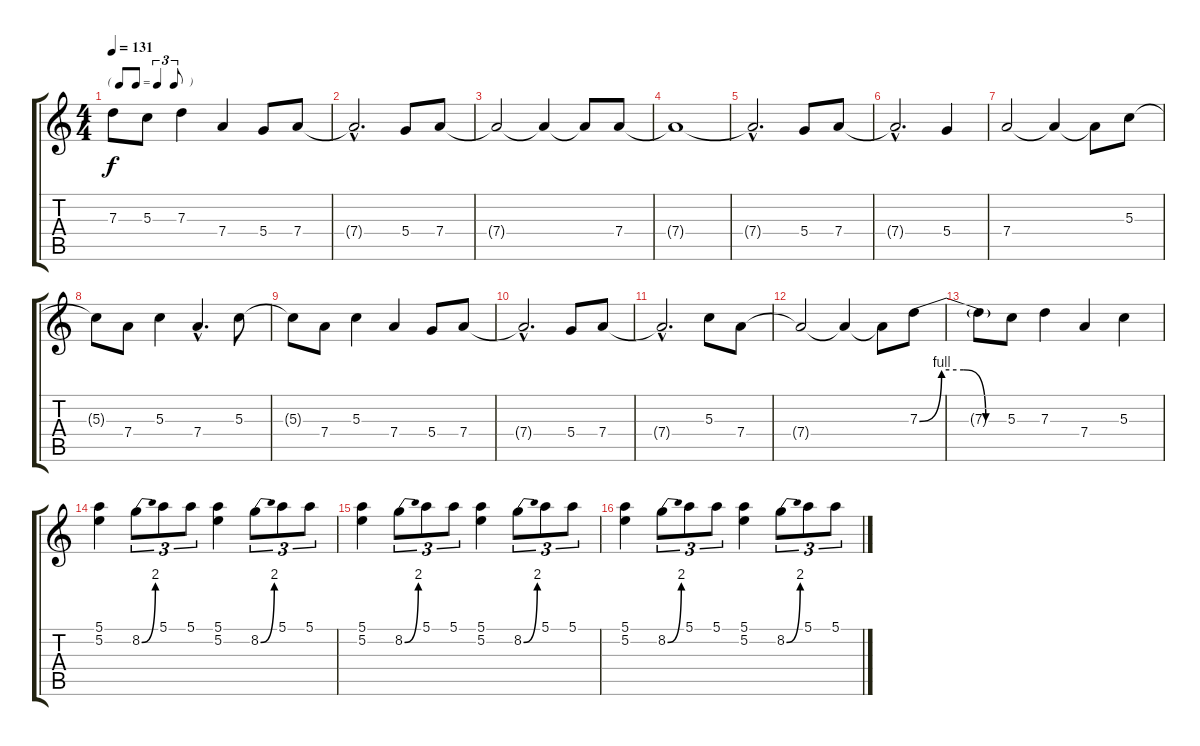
\track "" {instrument distortionguitar}
\staff {score tabs}
\tuning (E4 B3 G3 D3 A2 E2) {hide}
\ts (4 4)
\tf triplet8th
\tempo 131
\clef g2
\ks c
7.3{t}.8{dy f} 5.3.8 7.3.4 7.4.4 5.4.8 7.4.8 |
7.4{hac t}.2{d} 5.4.8 7.4.8 |
7.4{t}.2 7.4{t}.4 7.4{t}.8 7.4.8 |
7.4{t}.1 |
7.4{hac t}.2{d} 5.4.8 7.4.8 |
7.4{hac t}.2{d} 5.4.4 |
7.4.2 7.4{t}.4 7.4{t}.8 5.3.8 |
5.3{t}.8 7.4.8 5.3.4 7.4{hac}.4{d} 5.3.8 |
5.3{t}.8 7.4.8 5.3.4 7.4.4 5.4.8 7.4.8 |
7.4{hac t}.2{d} 5.4.8 7.4.8 |
7.4{hac t}.2{d} 5.3.8 7.4.8 |
7.4{t}.2 7.4{t}.4 7.4{t}.8 7.3{be (custom 0 0 15 4 30 4 45 0 60 0)}.8 |
7.3{t}.8 5.3.8 7.3.4 7.4.4 5.3.4 |
(5.1 5.2).4 8.2{be (bend 0 0 60 8)}.8{tu (3 2)} 5.1.8{tu (3 2)} 5.1.8{tu (3 2)} (5.1 5.2).4 8.2{be (bend 0 0 60 8)}.8{tu (3 2)} 5.1.8{tu (3 2)} 5.1.8{tu (3 2)} |
(5.1 5.2).4 8.2{be (bend 0 0 60 8)}.8{tu (3 2)} 5.1.8{tu (3 2)} 5.1.8{tu (3 2)} (5.1 5.2).4 8.2{be (bend 0 0 60 8)}.8{tu (3 2)} 5.1.8{tu (3 2)} 5.1.8{tu (3 2)} |
(5.1 5.2).4 8.2{be (bend 0 0 60 8)}.8{tu (3 2)} 5.1.8{tu (3 2)} 5.1.8{tu (3 2)} (5.1 5.2).4 8.2{be (bend 0 0 60 8)}.8{tu (3 2)} 5.1.8{tu (3 2)} 5.1.8{tu (3 2)}
